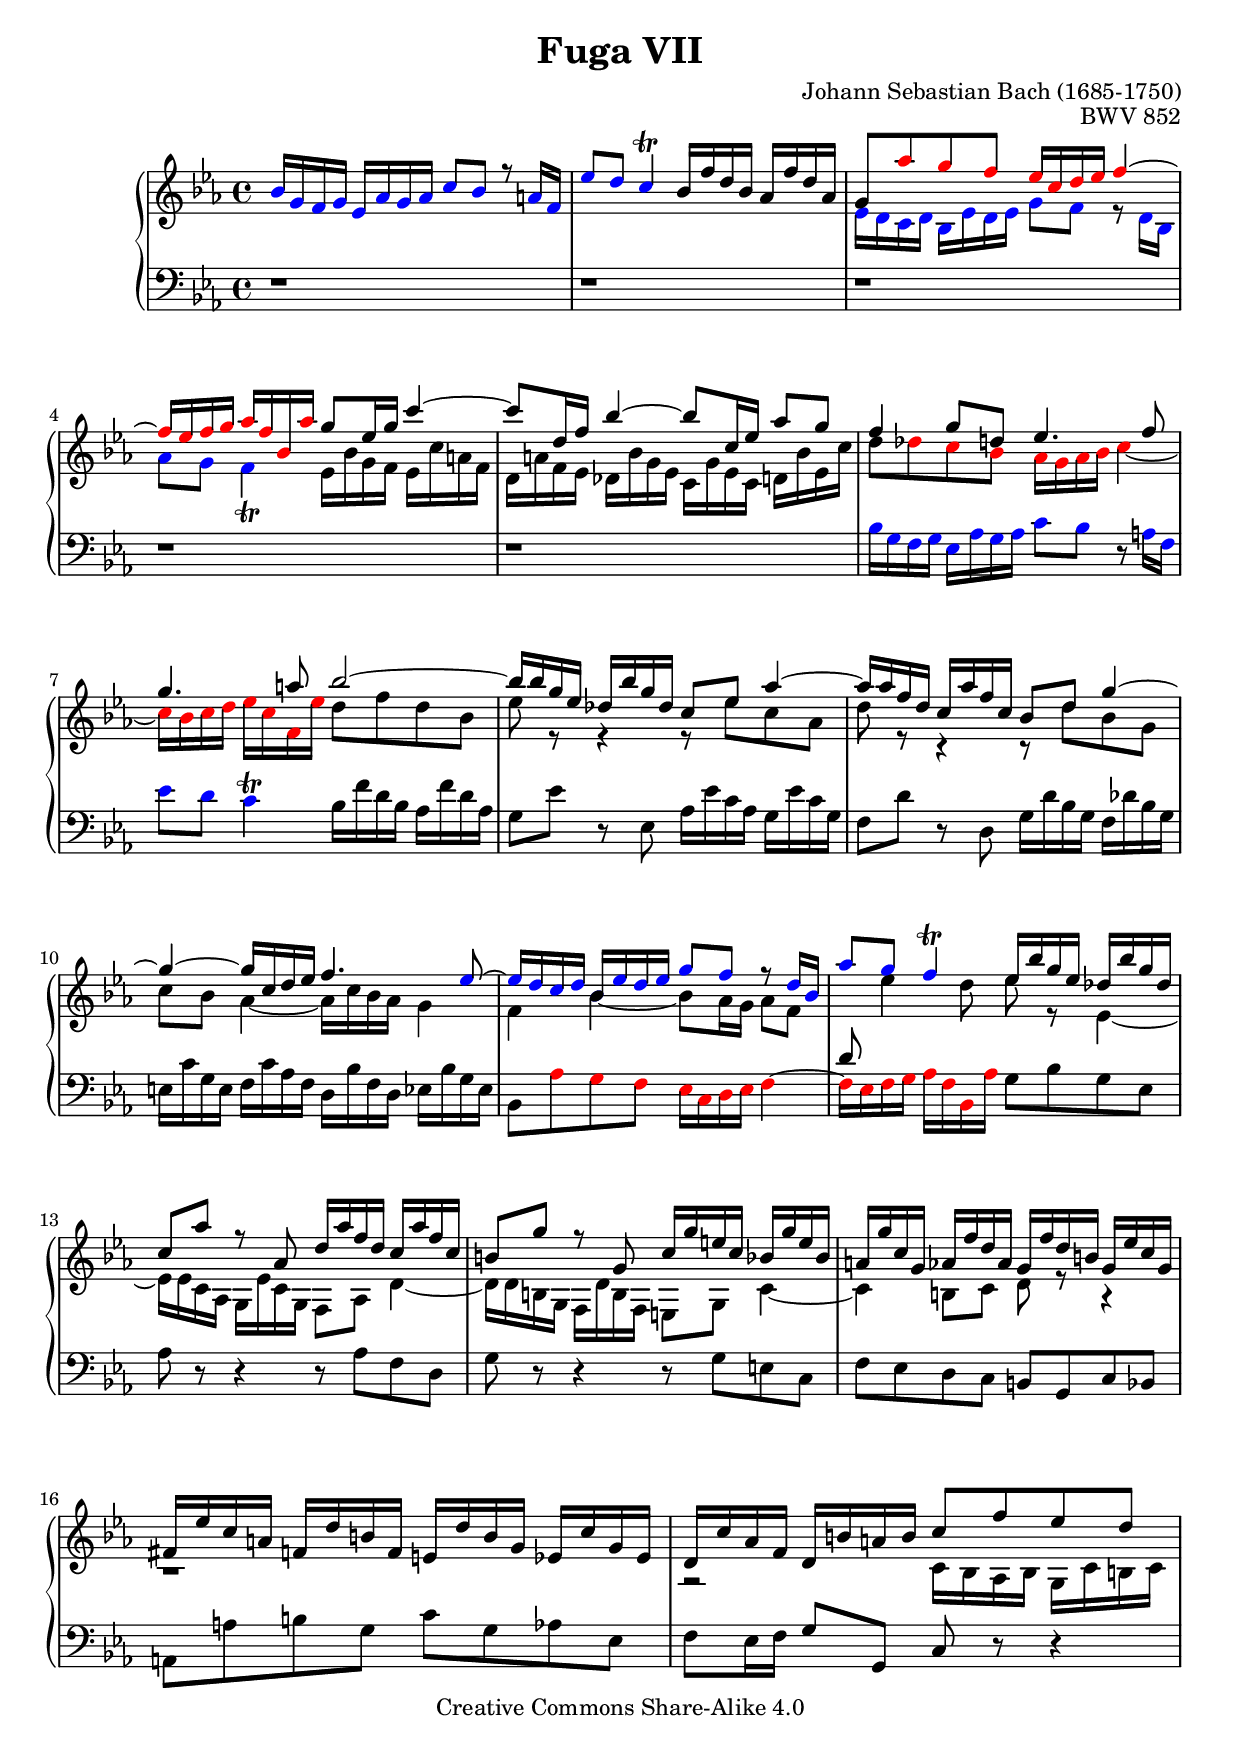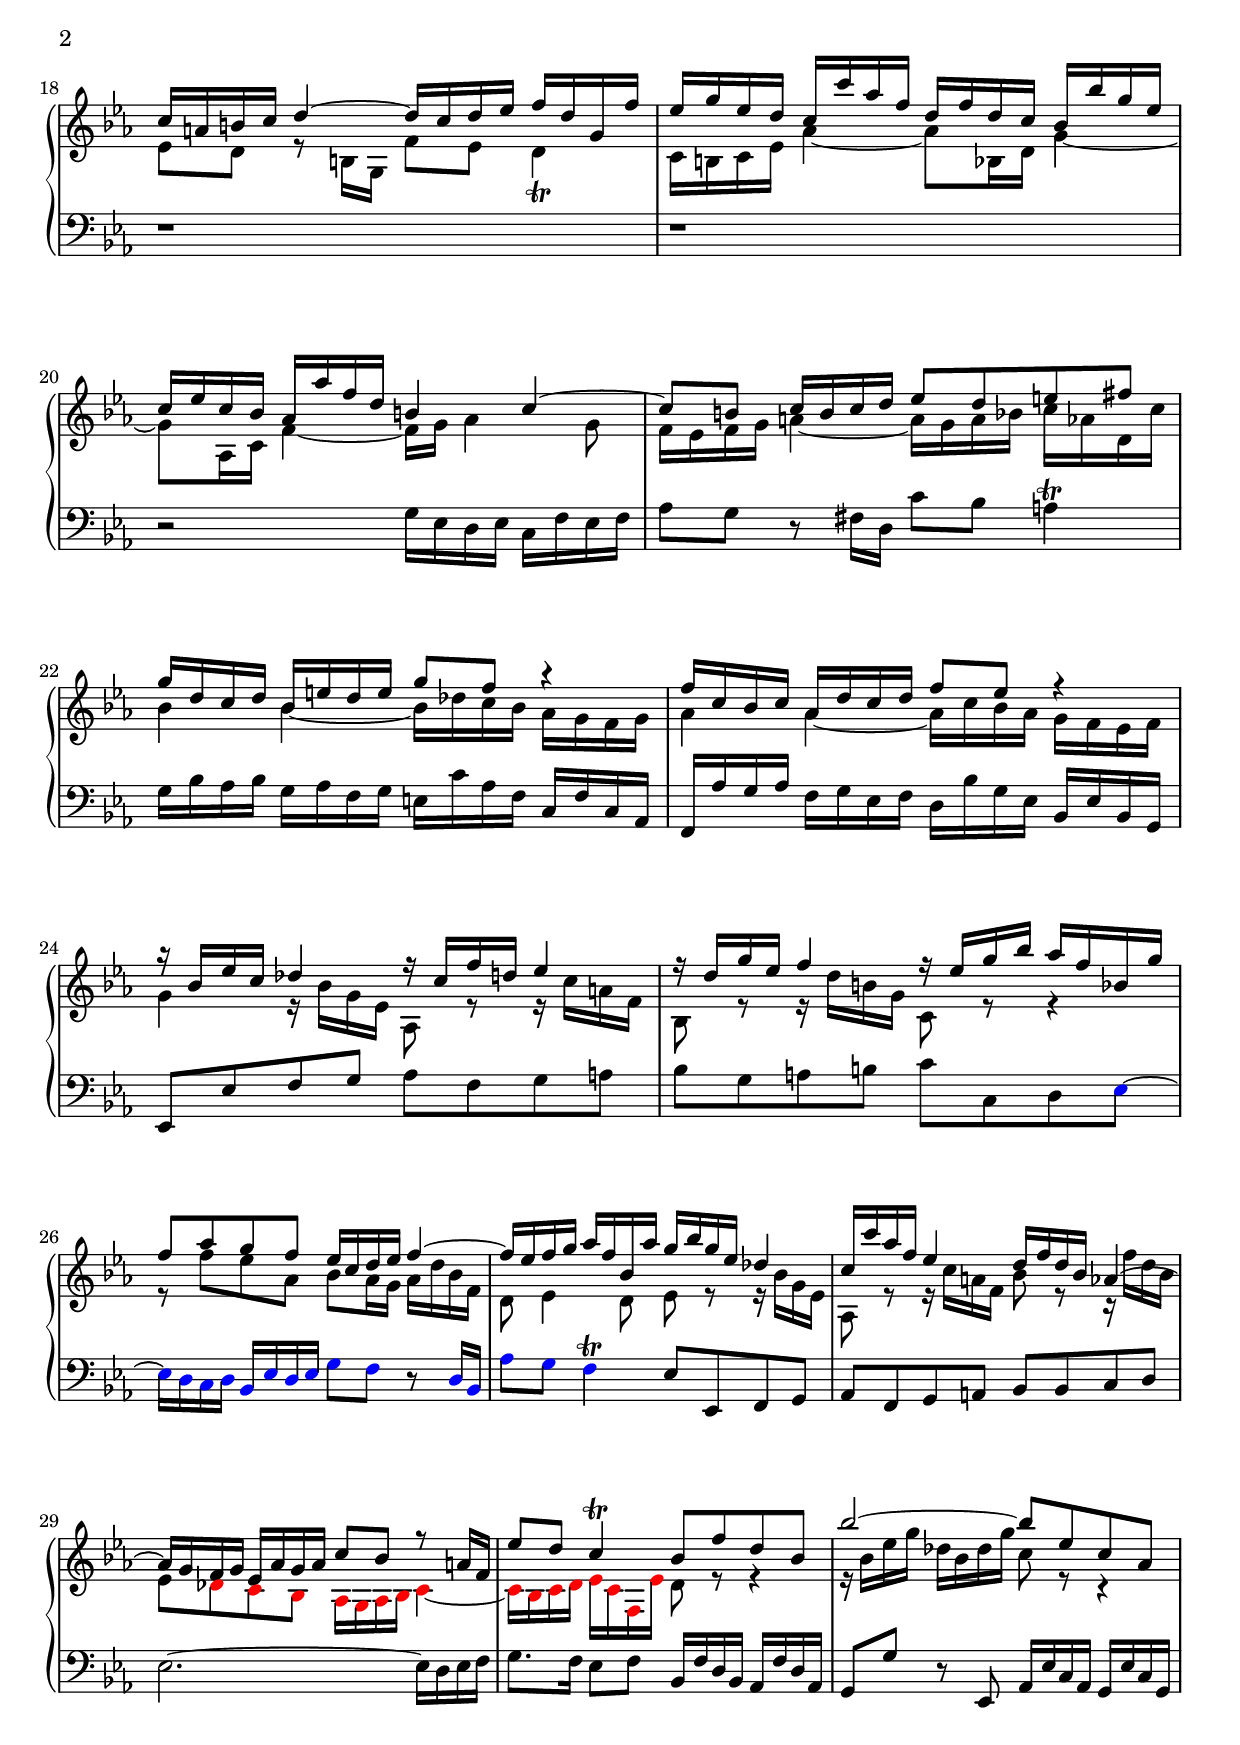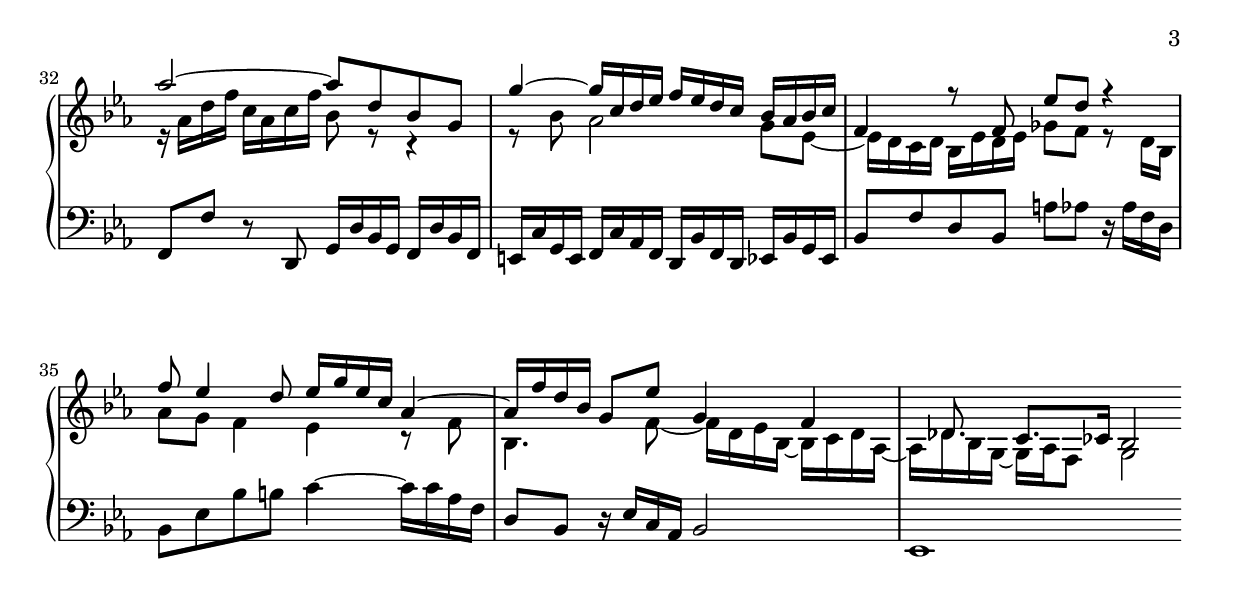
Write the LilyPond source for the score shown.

\version "2.18.2"
%\include "notes.lyi"

\include "articulate.ly"
\header {
	title = "Fuga VII"
	opus = "BWV 852"
	composer = "Johann Sebastian Bach (1685-1750)"
	
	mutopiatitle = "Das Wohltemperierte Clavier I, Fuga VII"
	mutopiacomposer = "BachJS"
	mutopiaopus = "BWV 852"
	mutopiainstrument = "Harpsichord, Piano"
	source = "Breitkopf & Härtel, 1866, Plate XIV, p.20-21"

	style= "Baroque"
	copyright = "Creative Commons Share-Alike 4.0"
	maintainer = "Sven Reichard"
}


global = {\time 4/4 \key es \major}
scale = \relative c {es f g as bes c d}
themea = \relative c'' {g16 f g es as g as c8 bes}
themeb = \relative c''{r a16 f es'8 d c4 \trill}
dux = {\override NoteHead.color = #blue
       \relative c'' {bes16} \themea \themeb
       \override NoteHead.color = #black
}
comes = {
  \override NoteHead.color = #blue
  \relative c' {es16} \transpose g d \themea \transpose a d \themeb
  \override NoteHead.color = #black
}
counterSubjectA = \relative c''' {as8 g f es16}
counterSubjectB = \relative c''{ c d es f4~ 
                                 f16 es f g as f bes, as' }
counterSubject  = {\override NoteHead.color = #red
                   \counterSubjectA \counterSubjectB
                   \override NoteHead.color = #black
                 }
counterSubjectVariation = {\override NoteHead.color = #red
  \transpose as des \counterSubjectA \modalTranspose as es \scale  \counterSubjectB
  \override NoteHead.color = #black
}
soprano={
  \voiceOne
  \dux
  \relative c''{
    \voiceOne
    bes16 f' d bes as f' d as|
    g8 \counterSubject
    g'8 es16 g c4 ~ |
    c8 d,16 f bes4 ~ bes8 c,16 es as8 g |
    f4 g8 d es4. f8|
    g4. a8 bes2~| %7
    bes16 bes g es des bes' g des c8 es as4~ |%8
    as16 as f d c as' f c bes8 d g4 ~ | %9
    g4 ~ g16 c, d es f4.
    \override NoteHead.color = #blue
    es8~ | %10
    es16 \transpose g d' \themea \transpose a d' \themeb
    \override NoteHead.color = #black
    es16 bes' g es des bes' g des |
    c8 as' r as, d16 as' f d c as' f c |
    b8 g' r g, c16 g' e c bes g' e bes |
    a g' c, g as f' d as g f' d b g es' c g |
    fis es' c a f d' b f e d' b g es c' g es |
    d c' as f d b' a b  c8 f es d |
    c16 a b c d4~d16 c d es f d g, f' |
    es16 g es d c c' as f d f d c bes bes' g es |
    c es c bes as as' f d b4 c ~ |
    c8 b  c16 b c d es8 d e fis | % 21
    g16 d c d bes e d e g8 f r4 | %22
    f16 \modalTranspose g c' \scale \themea r4 |
    r16 bes, es c des4 r16 c f d es4 |
    r16 d g es f4  r16 es g bes as f bes, g' |
    f8 as g f es16 c d es f4~ |
    f16 es f g as f bes, as' g bes g es des4 | %27
    c16 c' as f es4 d16 f d bes as4 ~ |
    as16 \themea \themeb bes8 f' d bes |
    bes'2 ~ bes8 es, c as |
    as'2 ~ as8 d, bes g |
    g'4 ~ g16 c, d es f es d c bes as bes c | %33
    f,4 r8 f es' d r4 | %34
    f8 es4 d8 es16 g es c as4 ~ |
    as16 f' d bes g8 es' g,4 f |
    \mergeDifferentlyDottedOn
    s16 des8. c8. ces16 bes2 \bar ".||"
  }
}

tenor ={
  \relative c' {
  s1 s1
  \voiceTwo
  \comes
  es16 bes' g f es c' a f |
  d a' f es des bes' g es c g' es c d bes' es, c' |
  d8

  \counterSubjectVariation
  d8 f d bes | %7
  es8 r8 r4 r8 es c as |
  d r r4 r8 d bes g |
  c bes as4 ~ as16 c bes as g4 |
  f bes ~ bes8 as16 g as8 f |
  \change Staff="down" \voiceOne
  d8
  \change Staff="up" \voiceTwo
  es'4 d8 es r es,4 ~ | %12
  es16 es c as g es' c g f8 as d4~|
  d16 d b g f d' b f e8 g c4~|
  c b8 c d r r4 |
  r1
  r2 c16 bes as bes g c b c |
  es8 d  r8 b16 g f'8 es d4 \trill | %18
  c16 b c es as4 ~ as8 bes,16 d g4 ~ | %19
  g8 as,16 c f4~ f16 g as4 g8 | % 20
  f16 es f g a4 ~ a16 g a bes  c as d, c' | %21
  bes4 bes ~ bes16 des c bes as g f g | %22
  as4 as ~ as16 c bes  as g f es f |
  g4 r16 bes g es as,8 r8  r16 c' a f | %24
  bes,8 r r16 d' b g c,8 r r4 | % 25
  r8 f' es as, bes as16 g as d bes f | %26
  d8 es4 d8 es r r16 bes' g es | % 27
  as,8 r r16 c' a f bes8 r r16 f' d bes | %28
  es,8 \transpose des des, \counterSubjectVariation
  d8 r r4|%30
  r16 bes' es g des bes des g c,8 r r4 |
  r16 as d f c as c f bes,8 r r4| % 32
  r8 bes as2 g8 es~ | %33
  es16 d c d bes es d es ges8 f r d16 bes | % 34
  as'8 g f4 es r8 f |
  bes,4. f'8 ~ f16 d es bes~ bes c d as~ |
    \mergeDifferentlyDottedOn
  as des bes g ~ g as f8 g2 |
  
  }
}

bass = \relative c' {
  r1 r1 r1 r1 r1 |
  \transpose c c, \dux
  bes16 f' d bes as f' d as |
  g8 es' r es, as16 es' c as g es' c g |
  f8 d' r d, g16 d' bes g f des' bes g |
  e c' g e f c' as f d bes' f d es bes' g es|%10
  bes8 \transpose as'' as \counterSubject g'8 bes g es | %12
  as r r4 r8 as f d | %13
  g r r4 r8 g e c | %14
  f es d c b g c bes | %15
  a a' b g c g as es | %16
  f es16 f g8 g, c r r4| %17
  r1| %18
  r1| %19
  r2 g'16 \modalTranspose g es, \scale \themea r8 fis16 d c'8 bes a4\trill | %20
  g16 bes as bes g as f g e c' as f c f c as |
  f as' g as f g es f d bes' g es bes es bes g | % 22
  es8 es' f g as f g a |
  bes g a b c c, d
  \override NoteHead.color = #blue
  es ~ |
  \transpose es es, {\comes}
  es8 es, f g |
  as f g a bes bes c d |
  es2. ~ es16 d es f |
  g8. f16 es8 f bes,16 f' d bes as f' d as |
  g8 g' r es, as16 es' c as g es' c g |
  f8 f' r d, g16 d' bes g f d' bes f |
  e c' g e f c' as f d bes' f d es bes' g es |
  bes'8 f' d bes a' as r16 as f d |
  bes8 es bes' b c4 ~ c16 c as f |
  d8 bes r16 es c as bes2 |
  es,1|
  \bar ".||"
}


\include "articulate.ly"
\score {
\articulate
  \new PianoStaff <<
    \new Staff = "up"{
      \set Staff.midiInstrument="harpsichord"
      \global \clef treble
      << \soprano\\
         \tenor
	 >>
    }
    \new Staff = "down"{
      \set Staff.midiInstrument="harpsichord"
      \global \clef bass
      <<
	\bass
      >>
      }
  >>
  \midi{\tempo 4=88}
%  \layout{  }
  
}

\score {
%\articulate
  \new PianoStaff <<
    \new Staff = "up"{
      \set Staff.midiInstrument="harpsichord"
      \global \clef treble
      << \soprano\\
         \tenor
	 >>
    }
    \new Staff = "down"{
      \set Staff.midiInstrument="harpsichord"
      \global \clef bass
      <<
	\bass
      >>
      }
  >>
%  \midi{\tempo 4=112}
  \layout{  }
  
}
